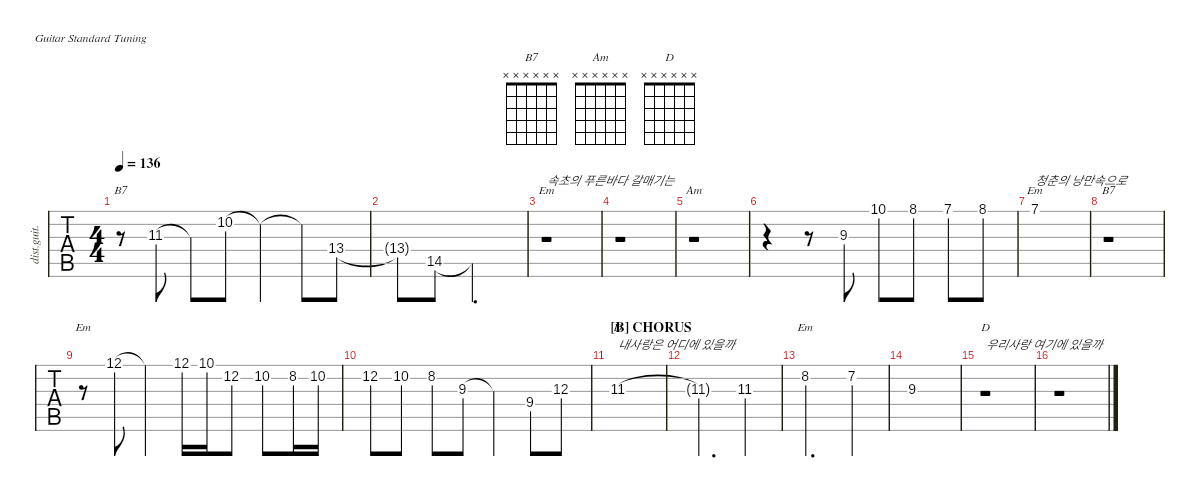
\defaultSystemsLayout 4
\hideDynamics
\bracketExtendMode nobrackets
\track ("Distortion Guitar" "dist.guit.") {mute instrument distortionguitar}
\staff {tabs}
\tuning (E4 B3 G3 D3 A2 E2)
\chord ("Em" x x x x x x)
\chord ("B7" x x x x x x)
\chord ("Am" x x x x x x)
\chord ("Em" 7 x x x x x) {firstfret 7 showdiagram false showfingering false}
\chord ("D" x x 11 x x x) {firstfret 11 showdiagram false showfingering false}
\chord ("Em" x 8 x x x x) {firstfret 8 showdiagram false showfingering false}
\chord ("D" x x x x x x)
\ts (4 4)
\tempo 136
\clef g2
\ks c
r.8{ch "B7" dy mf} 11.3{acc #}.8 11.3{t acc #}.8 10.2.8 10.2{t}.4 10.2{t}.8 13.4{acc #}.8 |
13.4{t acc #}.8 14.5.8 14.5{t}.2{d} |
r.1{ch "Em" txt "속초의 푸른바다 갈매기는"} |
r.1 |
r.1{ch "Am"} |
r.4 r.8 9.3.8 10.1.8 8.1.8 7.1.8 8.1.8 |
7.1.1{ch "Em" txt "청춘의 낭만속으로"} |
r.1{ch "B7"} |
r.8{ch "Em"} 12.1.8 12.1{t}.4 12.1.16 10.1.16 12.2.8 10.2.8 8.2.16 10.2.16 |
12.2.8 10.2.8 8.2.8 9.3.8 9.3{t}.4 9.4.8 12.3.8 |
\section ("B" "CHORUS")
11.3{acc #}.1{ch "D" txt "내사랑은 어디에 있을까"} |
11.3{t acc #}.2{d} 11.3{acc #}.4 |
8.2.2{d ch "Em"} 7.2{acc #}.4 |
9.3.1 |
r.1{ch "D" txt "우리사랑 여기에 있을까"} |
r.1
